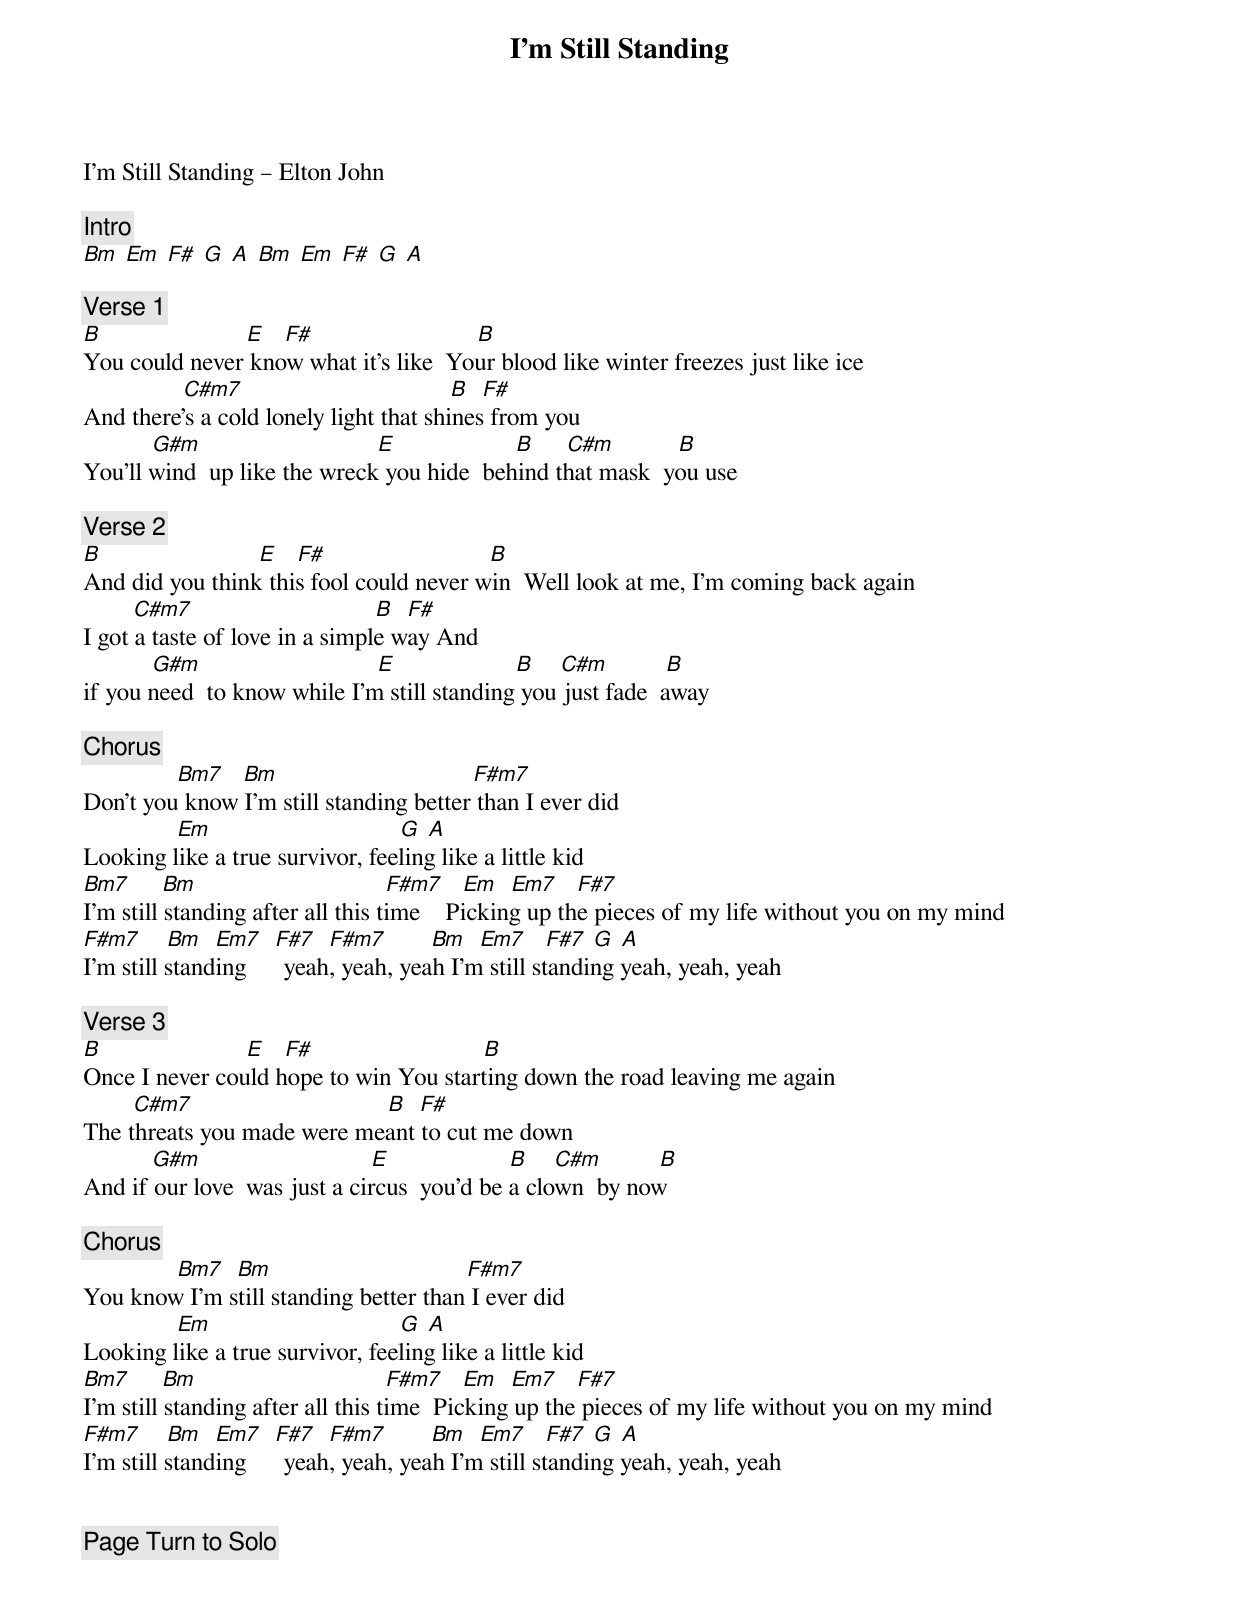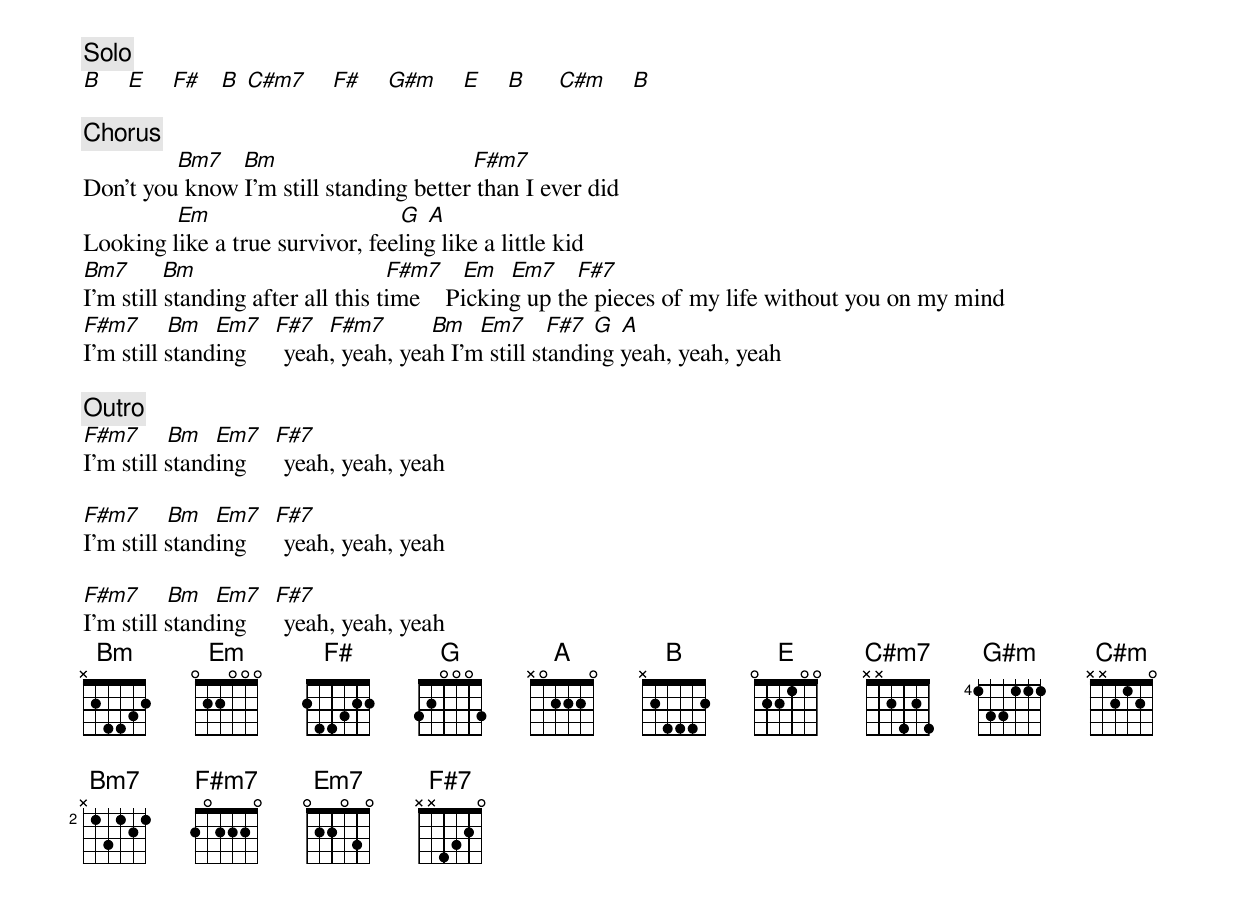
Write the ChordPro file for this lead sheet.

{title: I'm Still Standing}
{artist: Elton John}
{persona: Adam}
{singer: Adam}
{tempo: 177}
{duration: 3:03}
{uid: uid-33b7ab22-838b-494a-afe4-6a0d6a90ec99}
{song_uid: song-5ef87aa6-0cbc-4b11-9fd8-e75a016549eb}



I’m Still Standing – Elton John

{comment: Intro}
[Bm] [Em] [F#] [G] [A]	[Bm] [Em] [F#]	[G] [A]

{comment: Verse 1}
[B]                     		[E]			[F#]                        		[B]
You could never know what it's like		Your blood like winter freezes just like ice
              		[C#m7]                                 [B] 	[F#]
And there's a cold lonely light that shines from you
           [G#m]                         			[E]                	  [B]    	[C#m]   	      [B]
You'll wind  up like the wreck you hide  behind that mask  you use

{comment: Verse 2}
[B]                     				[E]			[F#]                        		[B]
And did you think this fool could never win		Well look at me, I'm coming back again
        [C#m7]                             [B]		[F#]
I got a taste of love in a simple way And
           [G#m]                         			[E]                	  [B]    [C#m]         [B]
if you need  to know while I'm still standing you just fade  away

{comment: Chorus}
               [Bm7]			[Bm]                              	[F#m7]
Don't you know I'm still standing better than I ever did
               [Em]                           			[G]	[A]
Looking like a true survivor, feeling like a little kid
[Bm7]	    [Bm]                              [F#m7]			[Em]		[Em7]			[F#7]
I'm still standing after all this time    Picking up the pieces of my life without you on my mind
[F#m7]   	[Bm]		[Em7] 	[F#7]		[F#m7]       [Bm]		[Em7] 		[F#7]	[G] [A]
I'm still standing      yeah, yeah, yeah	I'm still standing	yeah, yeah, yeah

{comment: Verse 3}
[B]                     		[E]			[F#]                        			[B]
Once I never could hope to win	You starting down the road leaving me again
        [C#m7]                             		[B]		[F#]
The threats you made were meant to cut me down
           [G#m]                         		[E]                	  [B]    [C#m]         [B]
And if our love  was just a circus  you'd be a clown  by now

{comment: Chorus}
               [Bm7]		[Bm]                              	[F#m7]
You know I'm still standing better than I ever did
               [Em]                           			[G]	[A]
Looking like a true survivor, feeling like a little kid
[Bm7]	    [Bm]                              [F#m7]			[Em]		[Em7]			[F#7]
I'm still standing after all this time 	Picking up the pieces of my life without you on my mind
[F#m7]   	[Bm]		[Em7] 	[F#7]		[F#m7]       [Bm]		[Em7] 		[F#7]	[G] [A]
I'm still standing      yeah, yeah, yeah	I'm still standing	yeah, yeah, yeah


{comment: Page Turn to Solo}



{comment: Solo}
[B]    [E]    [F#]   [B]	[C#m7]    [F#]    [G#m]    [E]	   [B]     [C#m]    [B]

{comment: Chorus}
               [Bm7]			[Bm]                              	[F#m7]
Don't you know I'm still standing better than I ever did
               [Em]                           			[G]	[A]
Looking like a true survivor, feeling like a little kid
[Bm7]	    [Bm]                              [F#m7]			[Em]		[Em7]			[F#7]
I'm still standing after all this time    Picking up the pieces of my life without you on my mind
[F#m7]   	[Bm]		[Em7] 	[F#7]		[F#m7]       [Bm]		[Em7] 		[F#7]	[G] [A]
I'm still standing      yeah, yeah, yeah	I'm still standing	yeah, yeah, yeah

{comment: Outro}
[F#m7]   	[Bm]		[Em7] 	[F#7]
I'm still standing      yeah, yeah, yeah

[F#m7]   	[Bm]		[Em7] 	[F#7]
I'm still standing      yeah, yeah, yeah

[F#m7]   	[Bm]		[Em7] 	[F#7]
I'm still standing      yeah, yeah, yeah
